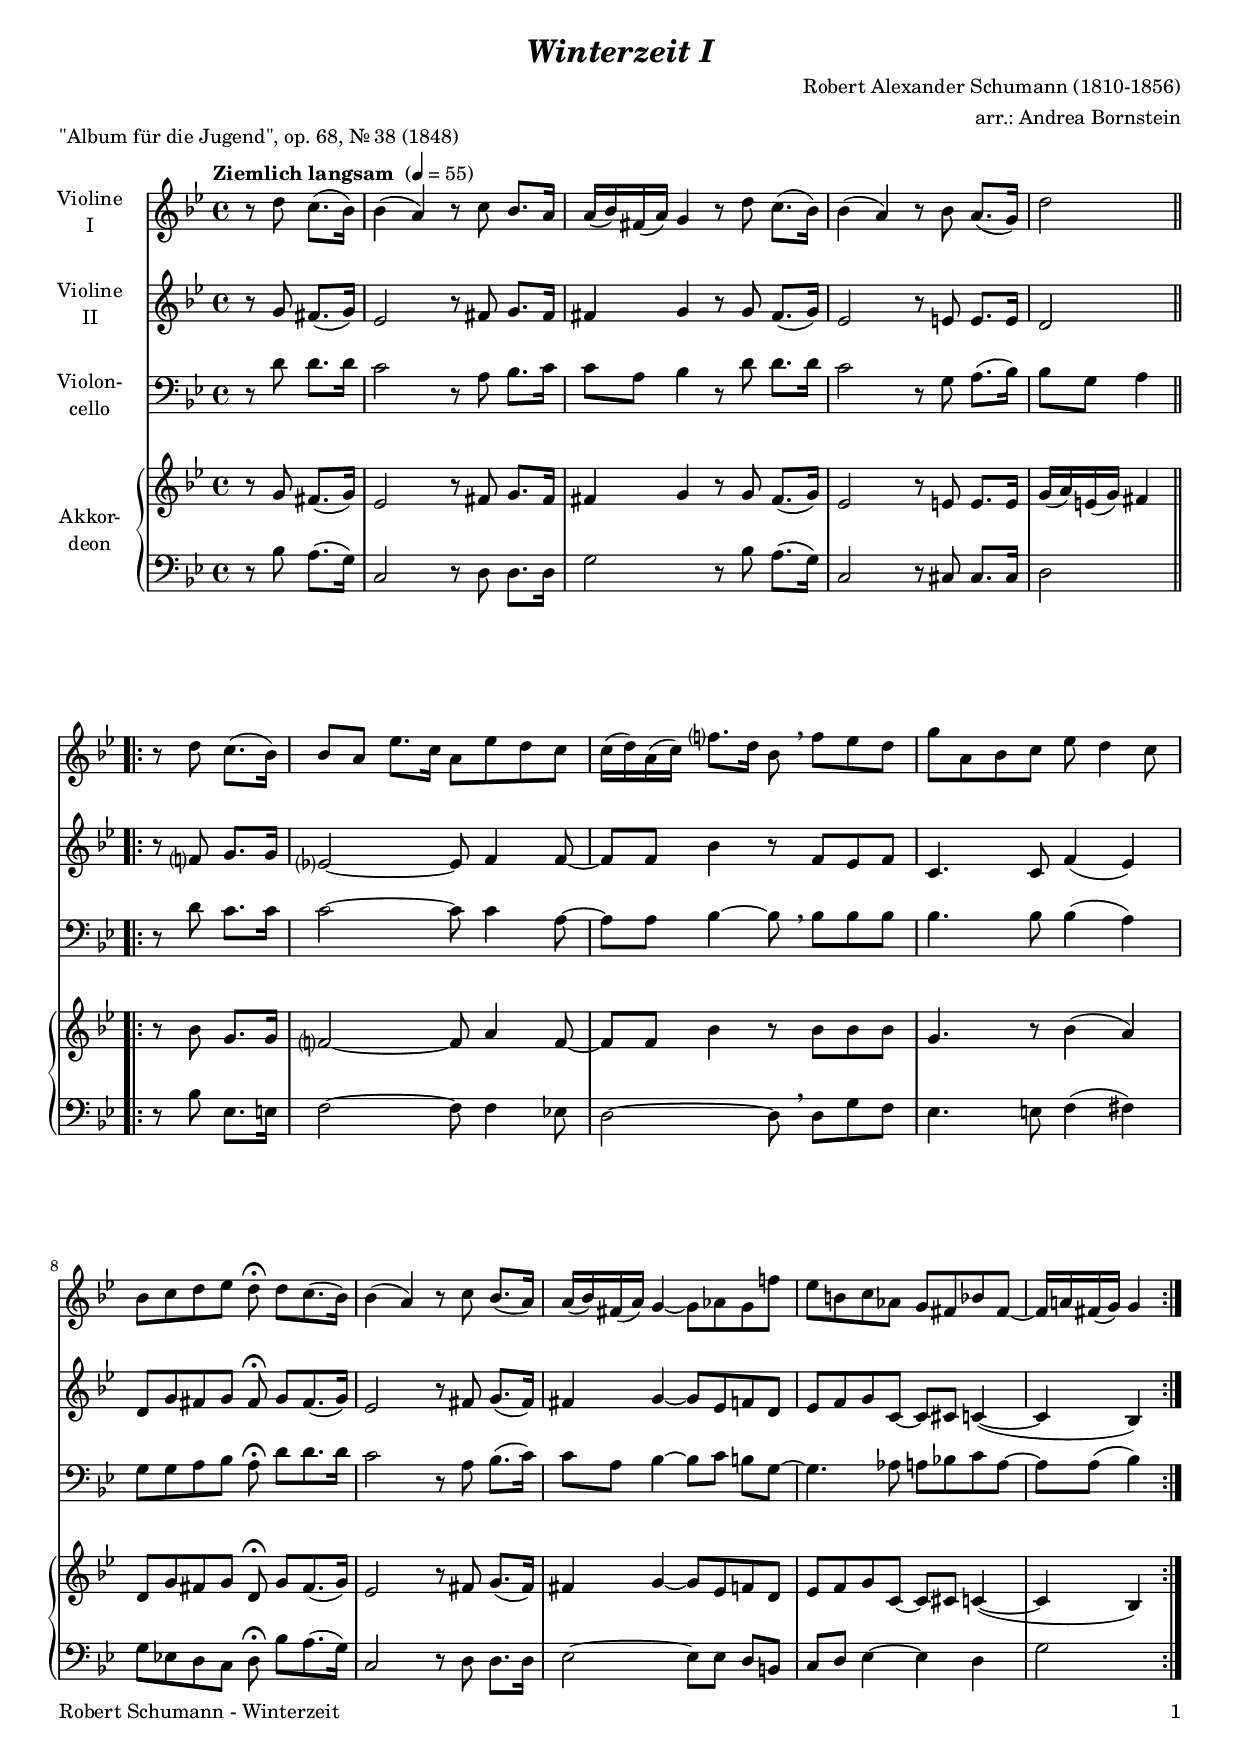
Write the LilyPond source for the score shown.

\version "2.22.0"
\include "deutsch.ly"

#(set-global-staff-size 17.25)

\header {
  title     = \markup \bold \italic "Winterzeit I"
  composer  = "Robert Alexander Schumann (1810-1856)"
  arranger  = "arr.: Andrea Bornstein"
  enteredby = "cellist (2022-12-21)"
  piece     = "\"Album für die Jugend\", op. 68, Nr. 38 (1848)"
}

voiceconsts = {
  \key g \minor
  \time 4/4
  \clef "treble"
%  \numericTimeSignature
  \compressEmptyMeasures
  % Set default beaming for all staves
%  \set Timing.beamExceptions = #'()
%  \set Timing.baseMoment     = #(ly:make-moment 1 4)
%  \set Timing.beatStructure  = #'(1 1 1)
  \tempo "Ziemlich langsam " 4=55
}

mivl = "violin"
mivc = "cello"
miac = "harmonica"

va = \relative c'' {
  \voiceconsts

  \partial 2 r8 d c8.( b16)
  b4( a) r8 c b8. a16
  a( b) fis( a) g4 r8 d' c8.( b16)
  b4( a) r8 b a8.( g16)
  d'2
  
  \repeat volta 2 {
    r8 d c8.( b16)
    b8 a es'8. c16 a8 es' d c
    c16( d) a( c) f?8. d16 b8 \breathe f' es d
    g a, b c es d4 c8

    b c d es d\fermata d[ c8.( b16)]
    b4( a) r8 c b8.( a16)
    a( b) fis( a) g4~ g8 as g f'!
    es h c as g fis b fis~
    fis16 a! fis( g) g4
  }
}

vb = \relative c'' {
  \voiceconsts

  \partial 2 r8 g fis8.( g16)
  es2 r8 fis g8. fis16
  fis4 g r8 g fis8.( g16)
  es2 r8 e e8. e16
  g( a) e( g) fis4
  
  \repeat volta 2 {
    r8 b g8. g16
    f?2~ f8 a4 f8~
    f f b4 r8 b b b
    g4. r8 b4( a)

    d,8 g fis g d\fermata g[ fis8.( g16)]
    es2 r8 fis g8.( fis16)
    fis4 g~ g8 es f d
    es f g c,~ c cis c4(~
    c b)
  }
}

vc = \relative c'' {
  \voiceconsts

  \partial 2 r8 g fis8.( g16)
  es2 r8 fis g8. fis16
  fis4 g r8 g fis8.( g16)
  es2 r8 e e8. e16
  d2
  
  \repeat volta 2 {
    r8 f? g8. g16
    es?2~ es8 f4 f8~
    f f b4 r8 f es f
    c4. c8 f4( es)

    d8 g fis g fis\fermata g[ fis8.( g16)]
    es2 r8 fis g8.( fis16)
    fis4 g~ g8 es f d
    es f g c,~ c cis c4(~
    c b)
  }
}

vd = \relative c' {
  \voiceconsts
  \clef "bass"

  \partial 2 r8 d d8. d16
  c2 r8 a b8. c16
  c8 a b4 r8 d d8. d16
  c2 r8 g a8.( b16)
  b8 g a4
  
  \repeat volta 2 {
    r8 d c8. c16
    c2~ c8 c4 a8~
    a a b4~ b8 \breathe b b b
    b4. b8 b4( a)

    g8 g a b a\fermata d[ d8. d16]
    c2 r8 a b8.( c16)
    c8 a b4~ b8 c h[ g]~
    g4. as8 a b! c a~
    a a( b4)
  }
}

ve = \relative c' {
  \voiceconsts
  \clef "bass"

  \partial 2 r8 b a8.( g16)
  c,2 r8 d d8. d16
  g2 r8 b a8.( g16)
  c,2 r8 cis cis8. cis16
  d2
  
  \repeat volta 2 {
    r8 b' es,8. e16
    f2~ f8 f4 es!8
    d2~ d8 \breathe d g f
    es4. e8 f4( fis)

    g8 es! d c d\fermata b'[ a8.(g16)]
    c,2 r8 d d8. d16
    es2~ es8 es d[ h]
    c d es4~ es d
    g2
  }
}


music = <<
      \new Staff {
        \set Staff.midiInstrument = \mivl
        \set Staff.instrumentName = \markup \center-column { "Violine" "I" }
        \transpose g g { \va }
      }

      \new Staff {
        \set Staff.midiInstrument = \mivl
        \set Staff.instrumentName = \markup \center-column { "Violine" "II" }
        \transpose g g { \vc }
      }

      \new Staff {
        \set Staff.midiInstrument = \mivc
        \set Staff.instrumentName = \markup \center-column { "Violon-" "cello" }
        \transpose g g { \vd }
      }

      \new PianoStaff <<
        \set PianoStaff.instrumentName = \markup \center-column { "Akkor-" "deon" }
        \set PianoStaff.midiInstrument = \miac
        \new Staff {
          \transpose g g { \vb }
        }

%        \new Dynamics \dy

        \new Staff {
          \transpose g g { \ve }
        }
        >>
>>

\book {
   \paper {
    print-page-number = ##t
    print-first-page-number = ##t
    ragged-last-bottom = ##f
    oddHeaderMarkup = \markup \null
    evenHeaderMarkup = \markup \null
    oddFooterMarkup = \markup {
      \fill-line {
        \on-the-fly #print-page-number-check-first
        "Robert Schumann - Winterzeit" \fromproperty #'page:page-number-string
      }
    }
    evenFooterMarkup = \oddFooterMarkup
  } \score {
    \music
    \layout {}
  }

  \score {
    \unfoldRepeats \music

    \midi {
      \context {
        \Score
      }
    }
  }
}